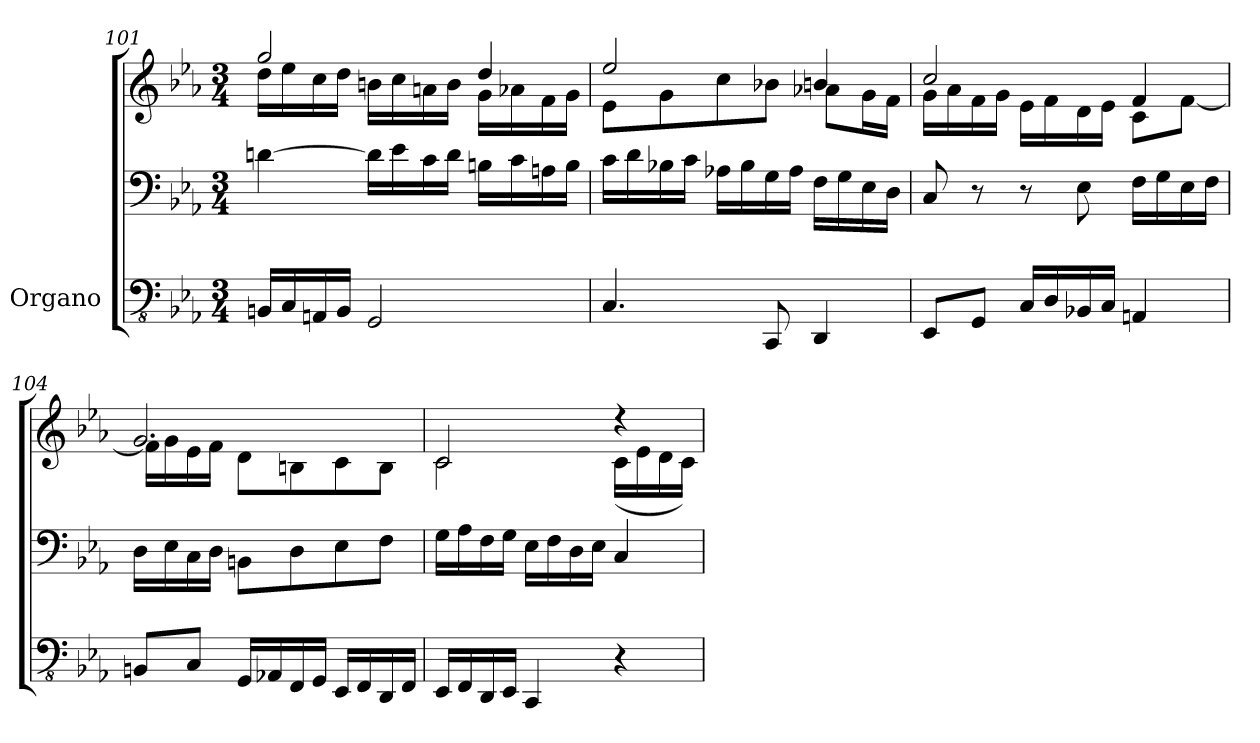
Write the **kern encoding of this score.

**kern	**kern	**kern	**text
*part1	*part1	*part1	*part1
*staff3	*staff2	*staff1	*staff1
*I"Organo	*	*	*
*clefFv4	*clefF4	*clefG2	*
*k[b-e-a-]	*k[b-e-a-]	*k[b-e-a-]	*
*M3/4	*M3/4	*M3/4	*
=101	=101	=101	=101
*	*	*^	*
16BBBn/LL	[4dn\	2gg/	16dd\LL	.
16CC/	.	.	16ee-\	.
16AAAn/	.	.	16cc\	.
16BBB/JJ	.	.	16dd\JJ	.
2GGG/	16d\LL]	.	16bn\LL	.
.	16e-\	.	16cc\	.
.	16c\	.	16an\	.
.	16d\JJ	.	16b\JJ	.
.	16Bn\LL	4dd/	16g\LL	.
.	16c\	.	16a-X\	.
.	16An\	.	16f\	.
.	16B\JJ	.	16g\JJ	.
!!LO:PB:g=z	!!
=102	=102	=102	=102	=102
4.CC/	16c\LL	2ee-/	8e-\L	.
.	16d\	.	.	.
.	16B-X\	.	8g\	.
.	16c\JJ	.	.	.
.	16A-X\LL	.	8cc\	.
.	16B-\	.	.	.
8CCC/	16G\	.	8b-X\J	.
.	16A-\JJ	.	.	.
4DDD/	16F\LL	4bn/	8a-X\L	.
.	16G\	.	.	.
.	16E-\	.	16g\L	.
.	16D\JJ	.	16f\JJ	.
=103	=103	=103	=103	=103
8EEE-/L	8C/	2cc/	16g\LL	.
.	.	.	16a-\	.
8GGG/J	8r	.	16f\	.
.	.	.	16g\JJ	.
16CC/LL	8r	.	16e-\LL	.
16DD/	.	.	16f\	.
16BBB-X/	8E-\	.	16d\	.
16CC/JJ	.	.	16e-\JJ	.
4AAAn/	16F\LL	4f/	8c\L	.
.	16G\	.	.	.
.	16E-\	.	[8f\J	.
.	16F\JJ	.	.	.
=104	=104	=104	=104	=104
8BBBn/L	16D\LL	2.g/	16f\LL]	.
.	16E-\	.	16g\	.
8CC/J	16C\	.	16e-\	.
.	16D\JJ	.	16f\JJ	.
16GGG/LL	8BBn\L	.	8d\L	.
16AAA-X/	.	.	.	.
16FFF/	8D\	.	8Bn\	.
16GGG/JJ	.	.	.	.
16EEE-/LL	8E-\	.	8c\	.
16FFF/	.	.	.	.
16DDD/	8F\J	.	8B\J	.
16FFF/JJ	.	.	.	.
=105	=105	=105	=105	=105
!	!	!	!	!LO:LY:b
16EEE-/LL	16G\LL	2c/	2c\	.
16FFF/	16A-\	.	.	.
16DDD/	16F\	.	.	.
16EEE-/JJ	16G\JJ	.	.	.
4CCC/	16E-\LL	.	.	.
.	16F\	.	.	.
.	16D\	.	.	.
.	16E-\JJ	.	.	.
4r	4C/	4r	(16c\LL	.
.	.	.	16e-\	.
.	.	.	16d\	.
.	.	.	16c\JJ)	.
*	*	*v	*v	*
=	=	=	=
*-	*-	*-	*-
